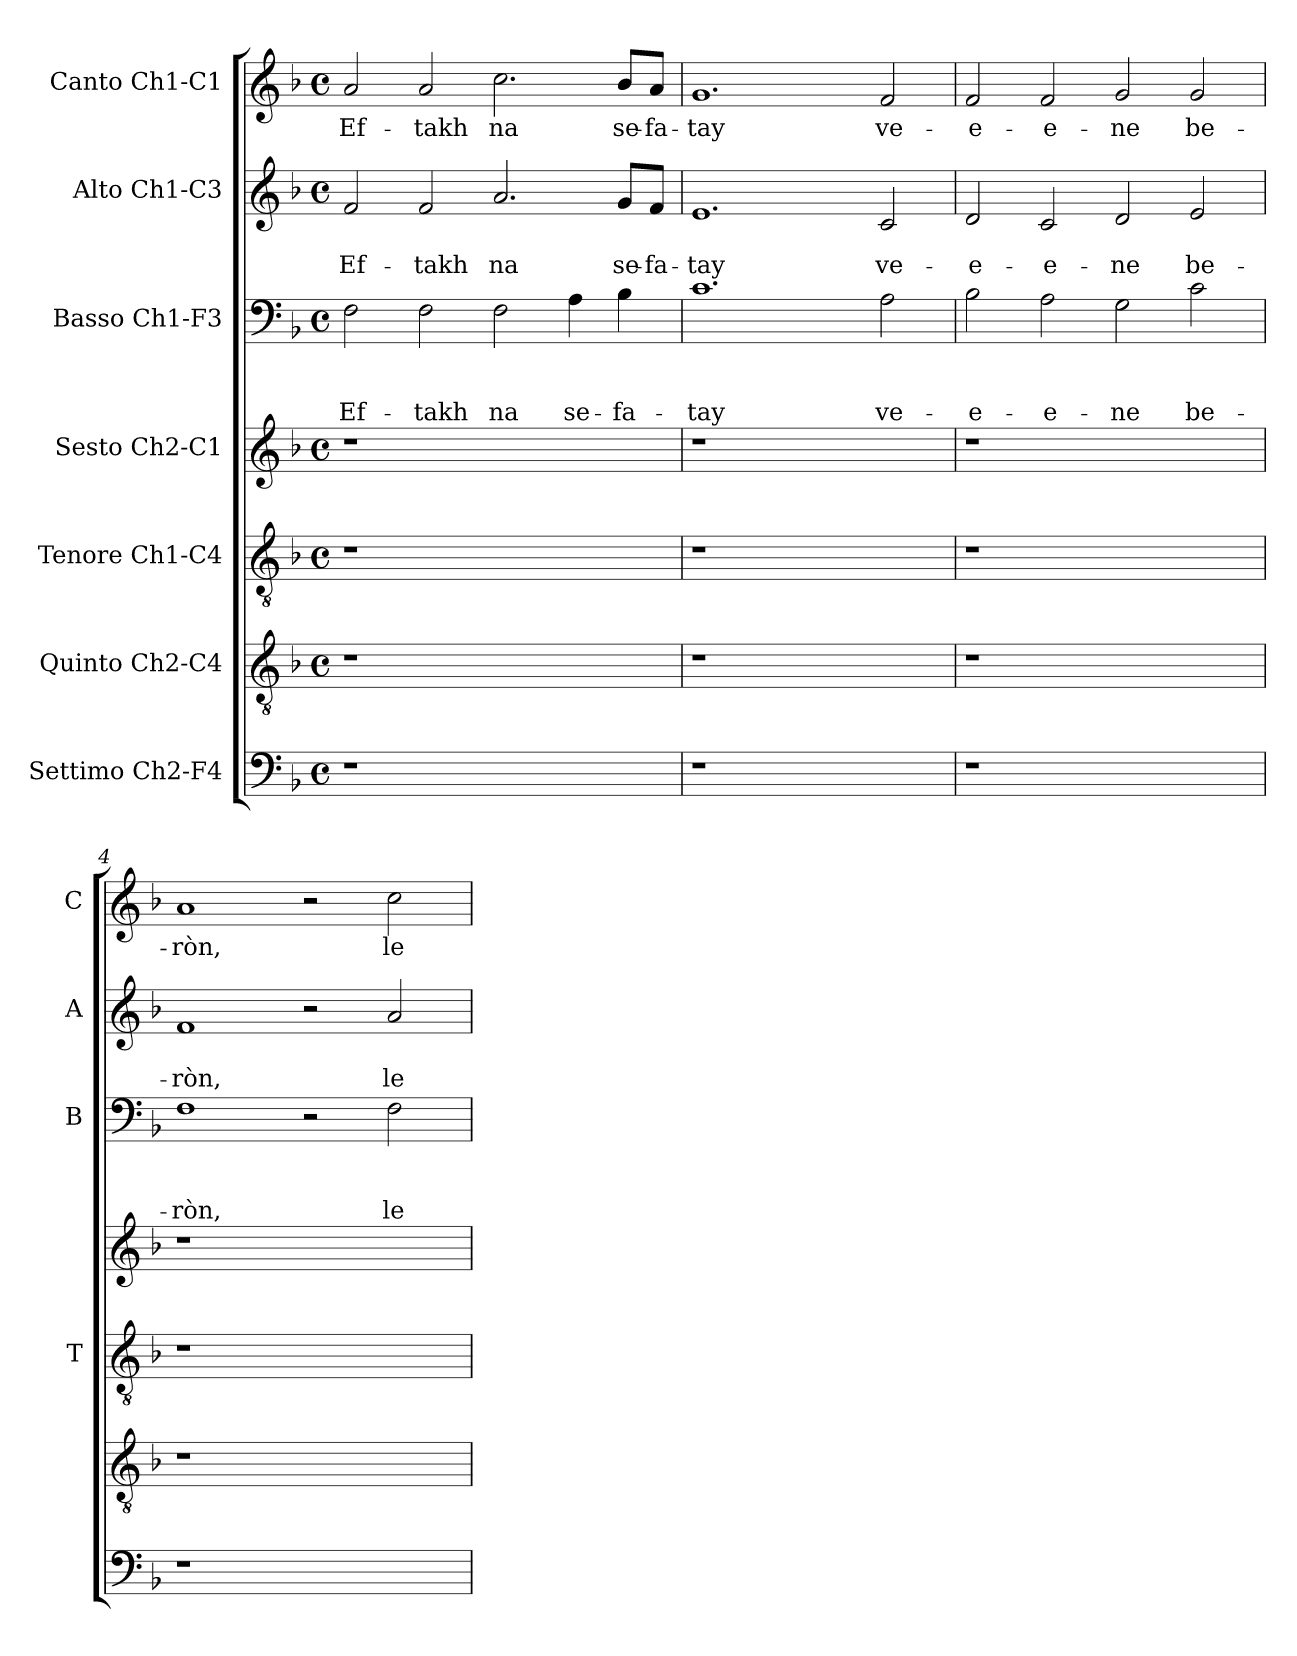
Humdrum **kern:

**kern	**kern	**kern	**kern	**kern	**text	**text	**text	**kern	**text	**text	**kern	**text
*part7	*part6	*part5	*part4	*part3	*part3	*part3	*part3	*part2	*part2	*part2	*part1	*part1
*staff7	*staff6	*staff5	*staff4	*staff3	*staff3	*staff3	*staff3	*staff2	*staff2	*staff2	*staff1	*staff1
*I"Settimo Ch2-F4	*I"Quinto Ch2-C4	*I"Tenore Ch1-C4	*I"Sesto Ch2-C1	*I"Basso Ch1-F3	*	*	*	*I"Alto Ch1-C3	*	*	*I"Canto Ch1-C1	*
*	*	*I'T	*	*I'B	*	*	*	*I'A	*	*	*I'C	*
*clefF4	*clefGv2	*clefGv2	*clefG2	*clefF4	*	*	*	*clefG2	*	*	*clefG2	*
*k[b-]	*k[b-]	*k[b-]	*k[b-]	*k[b-]	*	*	*	*k[b-]	*	*	*k[b-]	*
*F:	*F:	*F:	*F:	*F:	*	*	*	*F:	*	*	*F:	*
*M4/4	*M4/4	*M4/4	*M4/4	*M4/4	*	*	*	*M4/4	*	*	*M4/4	*
*met(c)	*met(c)	*met(c)	*met(c)	*met(c)	*	*	*	*met(c)	*	*	*met(c)	*
=1	=1	=1	=1	=1	=1	=1	=1	=1	=1	=1	=1	=1
!	!	!	!	!	!	!	!LO:LY:b	!	!	!LO:LY:b	!	!LO:LY:b
1r	1r	1r	1r	2F\	.	.	Ef-	2f/	.	Ef-	2a/	Ef-
!	!	!	!	!	!	!	!LO:LY:b	!	!	!LO:LY:b	!	!LO:LY:b
.	.	.	.	2F\	.	.	-takh	2f/	.	-takh	2a/	-takh
!	!	!	!	!	!	!	!LO:LY:b	!	!	!LO:LY:b	!	!LO:LY:b
1ryy	1ryy	1ryy	1ryy	2F\	.	.	na	2.a/	.	na	2.cc\	na
!	!	!	!	!	!	!	!LO:LY:b	!	!	!	!	!
.	.	.	.	4A\	.	.	se-	.	.	.	.	.
!	!	!	!	!	!	!	!LO:LY:b	!	!	!LO:LY:b	!	!LO:LY:b
.	.	.	.	4B-\	.	.	-fa-	8g/L	.	se-	8b-/L	se-
!	!	!	!	!	!	!	!	!	!	!LO:LY:b	!	!LO:LY:b
.	.	.	.	.	.	.	.	8f/J	.	-fa-	8a/J	-fa-
=2	=2	=2	=2	=2	=2	=2	=2	=2	=2	=2	=2	=2
!	!	!	!	!	!	!	!LO:LY:b	!	!	!LO:LY:b	!	!LO:LY:b
1r	1r	1r	1r	1.c	.	.	-tay	1.e	.	-tay	1.g	-tay
1ryy	1ryy	1ryy	1ryy	.	.	.	.	.	.	.	.	.
!	!	!	!	!	!	!	!LO:LY:b	!	!	!LO:LY:b	!	!LO:LY:b
.	.	.	.	2A\	.	.	ve-	2c/	.	ve-	2f/	ve-
=3	=3	=3	=3	=3	=3	=3	=3	=3	=3	=3	=3	=3
!	!	!	!	!	!	!	!LO:LY:b	!	!	!LO:LY:b	!	!LO:LY:b
1r	1r	1r	1r	2B-\	.	.	-e-	2d/	.	-e-	2f/	-e-
!	!	!	!	!	!	!	!LO:LY:b	!	!	!LO:LY:b	!	!LO:LY:b
.	.	.	.	2A\	.	.	-e-	2c/	.	-e-	2f/	-e-
!	!	!	!	!	!	!	!LO:LY:b	!	!	!LO:LY:b	!	!LO:LY:b
1ryy	1ryy	1ryy	1ryy	2G\	.	.	-ne	2d/	.	-ne	2g/	-ne
!	!	!	!	!	!	!	!LO:LY:b	!	!	!LO:LY:b	!	!LO:LY:b
.	.	.	.	2c\	.	.	be-	2e/	.	be-	2g/	be-
=4	=4	=4	=4	=4	=4	=4	=4	=4	=4	=4	=4	=4
!	!	!	!	!	!	!	!LO:LY:b	!	!	!LO:LY:b	!	!LO:LY:b
1r	1r	1r	1r	1F	.	.	-ròn,	1f	.	-ròn,	1a	-ròn,
1ryy	1ryy	1ryy	1ryy	2r	.	.	.	2r	.	.	2r	.
!	!	!	!	!	!	!	!LO:LY:b	!	!	!LO:LY:b	!	!LO:LY:b
.	.	.	.	2F\	.	.	le-	2a/	.	le-	2cc\	le-
=	=	=	=	=	=	=	=	=	=	=	=	=
*-	*-	*-	*-	*-	*-	*-	*-	*-	*-	*-	*-	*-
